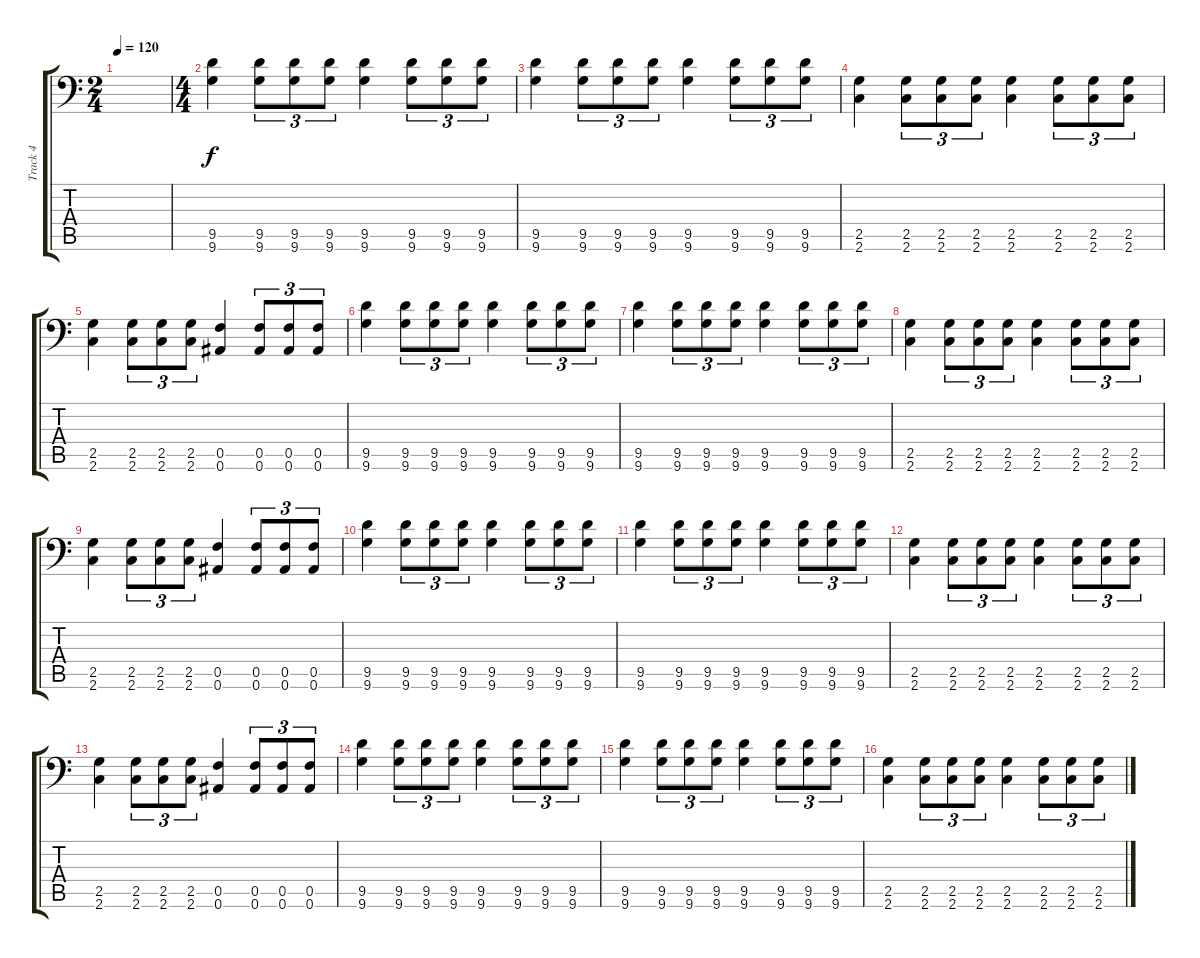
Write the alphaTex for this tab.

\track ("Track 4" "Track 4") {instrument distortionguitar}
\staff {score tabs}
\tuning (C4 G3 Eb3 Bb2 F2 Bb1) {hide}
\ts (2 4)
\tempo 120
\clef f4
\ks c
|
\ts (4 4)
(9.5 9.6).4 (9.5 9.6).8{tu (3 2)} (9.5 9.6).8{tu (3 2)} (9.5 9.6).8{tu (3 2)} (9.5 9.6).4 (9.5 9.6).8{tu (3 2)} (9.5 9.6).8{tu (3 2)} (9.5 9.6).8{tu (3 2)} |
(9.5 9.6).4 (9.5 9.6).8{tu (3 2)} (9.5 9.6).8{tu (3 2)} (9.5 9.6).8{tu (3 2)} (9.5 9.6).4 (9.5 9.6).8{tu (3 2)} (9.5 9.6).8{tu (3 2)} (9.5 9.6).8{tu (3 2)} |
(2.5 2.6).4 (2.5 2.6).8{tu (3 2)} (2.5 2.6).8{tu (3 2)} (2.5 2.6).8{tu (3 2)} (2.5 2.6).4 (2.5 2.6).8{tu (3 2)} (2.5 2.6).8{tu (3 2)} (2.5 2.6).8{tu (3 2)} |
(2.5 2.6).4 (2.5 2.6).8{tu (3 2)} (2.5 2.6).8{tu (3 2)} (2.5 2.6).8{tu (3 2)} (0.5 0.6).4 (0.5 0.6).8{tu (3 2)} (0.5 0.6).8{tu (3 2)} (0.5 0.6).8{tu (3 2)} |
(9.5 9.6).4 (9.5 9.6).8{tu (3 2)} (9.5 9.6).8{tu (3 2)} (9.5 9.6).8{tu (3 2)} (9.5 9.6).4 (9.5 9.6).8{tu (3 2)} (9.5 9.6).8{tu (3 2)} (9.5 9.6).8{tu (3 2)} |
(9.5 9.6).4 (9.5 9.6).8{tu (3 2)} (9.5 9.6).8{tu (3 2)} (9.5 9.6).8{tu (3 2)} (9.5 9.6).4 (9.5 9.6).8{tu (3 2)} (9.5 9.6).8{tu (3 2)} (9.5 9.6).8{tu (3 2)} |
(2.5 2.6).4 (2.5 2.6).8{tu (3 2)} (2.5 2.6).8{tu (3 2)} (2.5 2.6).8{tu (3 2)} (2.5 2.6).4 (2.5 2.6).8{tu (3 2)} (2.5 2.6).8{tu (3 2)} (2.5 2.6).8{tu (3 2)} |
(2.5 2.6).4 (2.5 2.6).8{tu (3 2)} (2.5 2.6).8{tu (3 2)} (2.5 2.6).8{tu (3 2)} (0.5 0.6).4 (0.5 0.6).8{tu (3 2)} (0.5 0.6).8{tu (3 2)} (0.5 0.6).8{tu (3 2)} |
(9.5 9.6).4 (9.5 9.6).8{tu (3 2)} (9.5 9.6).8{tu (3 2)} (9.5 9.6).8{tu (3 2)} (9.5 9.6).4 (9.5 9.6).8{tu (3 2)} (9.5 9.6).8{tu (3 2)} (9.5 9.6).8{tu (3 2)} |
(9.5 9.6).4 (9.5 9.6).8{tu (3 2)} (9.5 9.6).8{tu (3 2)} (9.5 9.6).8{tu (3 2)} (9.5 9.6).4 (9.5 9.6).8{tu (3 2)} (9.5 9.6).8{tu (3 2)} (9.5 9.6).8{tu (3 2)} |
(2.5 2.6).4 (2.5 2.6).8{tu (3 2)} (2.5 2.6).8{tu (3 2)} (2.5 2.6).8{tu (3 2)} (2.5 2.6).4 (2.5 2.6).8{tu (3 2)} (2.5 2.6).8{tu (3 2)} (2.5 2.6).8{tu (3 2)} |
(2.5 2.6).4 (2.5 2.6).8{tu (3 2)} (2.5 2.6).8{tu (3 2)} (2.5 2.6).8{tu (3 2)} (0.5 0.6).4 (0.5 0.6).8{tu (3 2)} (0.5 0.6).8{tu (3 2)} (0.5 0.6).8{tu (3 2)} |
(9.5 9.6).4 (9.5 9.6).8{tu (3 2)} (9.5 9.6).8{tu (3 2)} (9.5 9.6).8{tu (3 2)} (9.5 9.6).4 (9.5 9.6).8{tu (3 2)} (9.5 9.6).8{tu (3 2)} (9.5 9.6).8{tu (3 2)} |
(9.5 9.6).4 (9.5 9.6).8{tu (3 2)} (9.5 9.6).8{tu (3 2)} (9.5 9.6).8{tu (3 2)} (9.5 9.6).4 (9.5 9.6).8{tu (3 2)} (9.5 9.6).8{tu (3 2)} (9.5 9.6).8{tu (3 2)} |
(2.5 2.6).4 (2.5 2.6).8{tu (3 2)} (2.5 2.6).8{tu (3 2)} (2.5 2.6).8{tu (3 2)} (2.5 2.6).4 (2.5 2.6).8{tu (3 2)} (2.5 2.6).8{tu (3 2)} (2.5 2.6).8{tu (3 2)}
